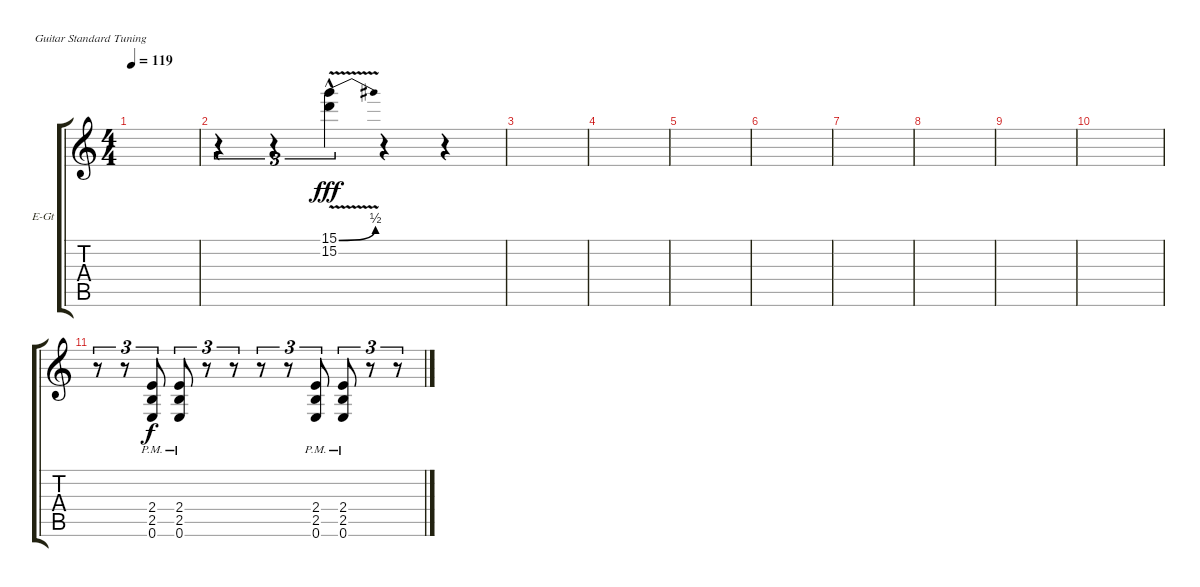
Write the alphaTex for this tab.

\defaultSystemsLayout 4
\bracketExtendMode groupsimilarinstruments
\firstSystemTrackNameOrientation horizontal
\otherSystemsTrackNameOrientation horizontal
\track ("Electric Guitar 1" "E-Gt") {instrument distortionguitar}
\staff {score tabs}
\tuning (E4 B3 G3 D3 A2 E2)
\ts (4 4)
\tempo 119
\clef g2
\ks c
|
r.4{tu (3 2)} r.4{tu (3 2)} (15.1{be (bend 0 0 59.4 2) v hac} 15.2{v}).4{tu (3 2) dy fff} r.4 r.4 |
|
|
|
|
|
|
|
|
r.8{tu (3 2)} r.8{tu (3 2)} (0.6{pm} 2.5{pm} 2.4{pm}).8{tu (3 2) dy f} (0.6{pm} 2.5{pm} 2.4{pm}).8{tu (3 2)} r.8{tu (3 2)} r.8{tu (3 2)} r.8{tu (3 2)} r.8{tu (3 2)} (0.6{pm} 2.5{pm} 2.4{pm}).8{tu (3 2)} (0.6{pm} 2.5{pm} 2.4{pm}).8{tu (3 2)} r.8{tu (3 2)} r.8{tu (3 2)}
